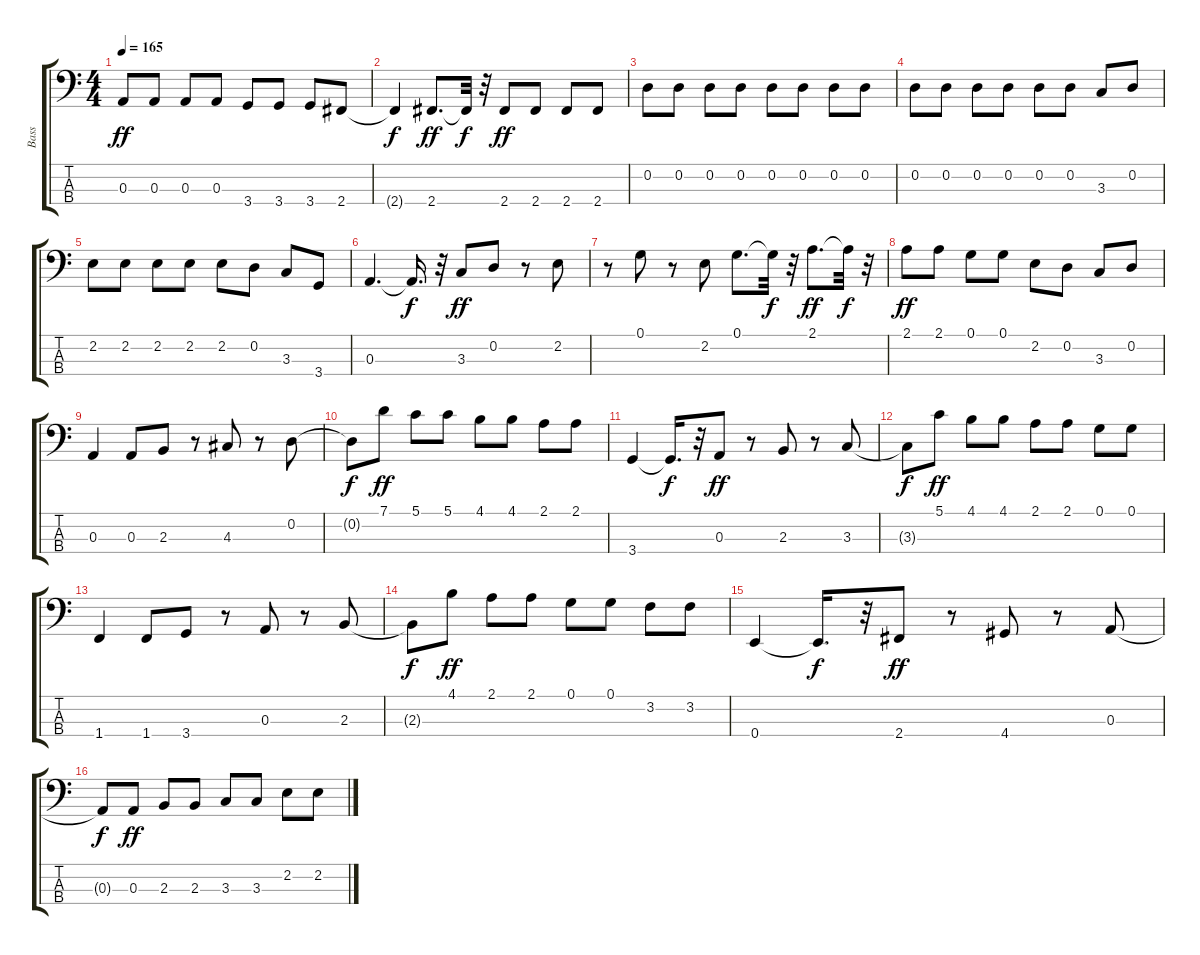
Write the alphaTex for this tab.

\track ("Bass" "Bass") {instrument electricbasspick}
\staff {score tabs}
\tuning (G2 D2 A1 E1) {hide}
\ts (4 4)
\tempo 165
\clef f4
\ks c
0.3.8{dy ff} 0.3.8 0.3.8 0.3.8 3.4.8 3.4.8 3.4.8 2.4.8 |
2.4{t}.4{dy f} 2.4.8{d dy ff} 2.4{t}.32{dy f} r.32 2.4.8{dy ff} 2.4.8 2.4.8 2.4.8 |
0.2.8 0.2.8 0.2.8 0.2.8 0.2.8 0.2.8 0.2.8 0.2.8 |
0.2.8 0.2.8 0.2.8 0.2.8 0.2.8 0.2.8 3.3.8 0.2.8 |
2.2.8 2.2.8 2.2.8 2.2.8 2.2.8 0.2.8 3.3.8 3.4.8 |
0.3.4{d} 0.3{t}.16{d dy f} r.32 3.3.8{dy ff} 0.2.8 r.8 2.2.8 |
r.8 0.1.8 r.8 2.2.8 0.1.8{d} 0.1{t}.32{dy f} r.32 2.1.8{d dy ff} 2.1{t}.32{dy f} r.32 |
2.1.8{dy ff} 2.1.8 0.1.8 0.1.8 2.2.8 0.2.8 3.3.8 0.2.8 |
0.3.4 0.3.8 2.3.8 r.8 4.3.8 r.8 0.2.8 |
0.2{t}.8{dy f} 7.1.8{dy ff} 5.1.8 5.1.8 4.1.8 4.1.8 2.1.8 2.1.8 |
3.4.4 3.4{t}.16{d dy f} r.32 0.3.8{dy ff} r.8 2.3.8 r.8 3.3.8 |
3.3{t}.8{dy f} 5.1.8{dy ff} 4.1.8 4.1.8 2.1.8 2.1.8 0.1.8 0.1.8 |
1.4.4 1.4.8 3.4.8 r.8 0.3.8 r.8 2.3.8 |
2.3{t}.8{dy f} 4.1.8{dy ff} 2.1.8 2.1.8 0.1.8 0.1.8 3.2.8 3.2.8 |
0.4.4 0.4{t}.16{d dy f} r.32 2.4.8{dy ff} r.8 4.4.8 r.8 0.3.8 |
0.3{t}.8{dy f} 0.3.8{dy ff} 2.3.8 2.3.8 3.3.8 3.3.8 2.2.8 2.2.8
